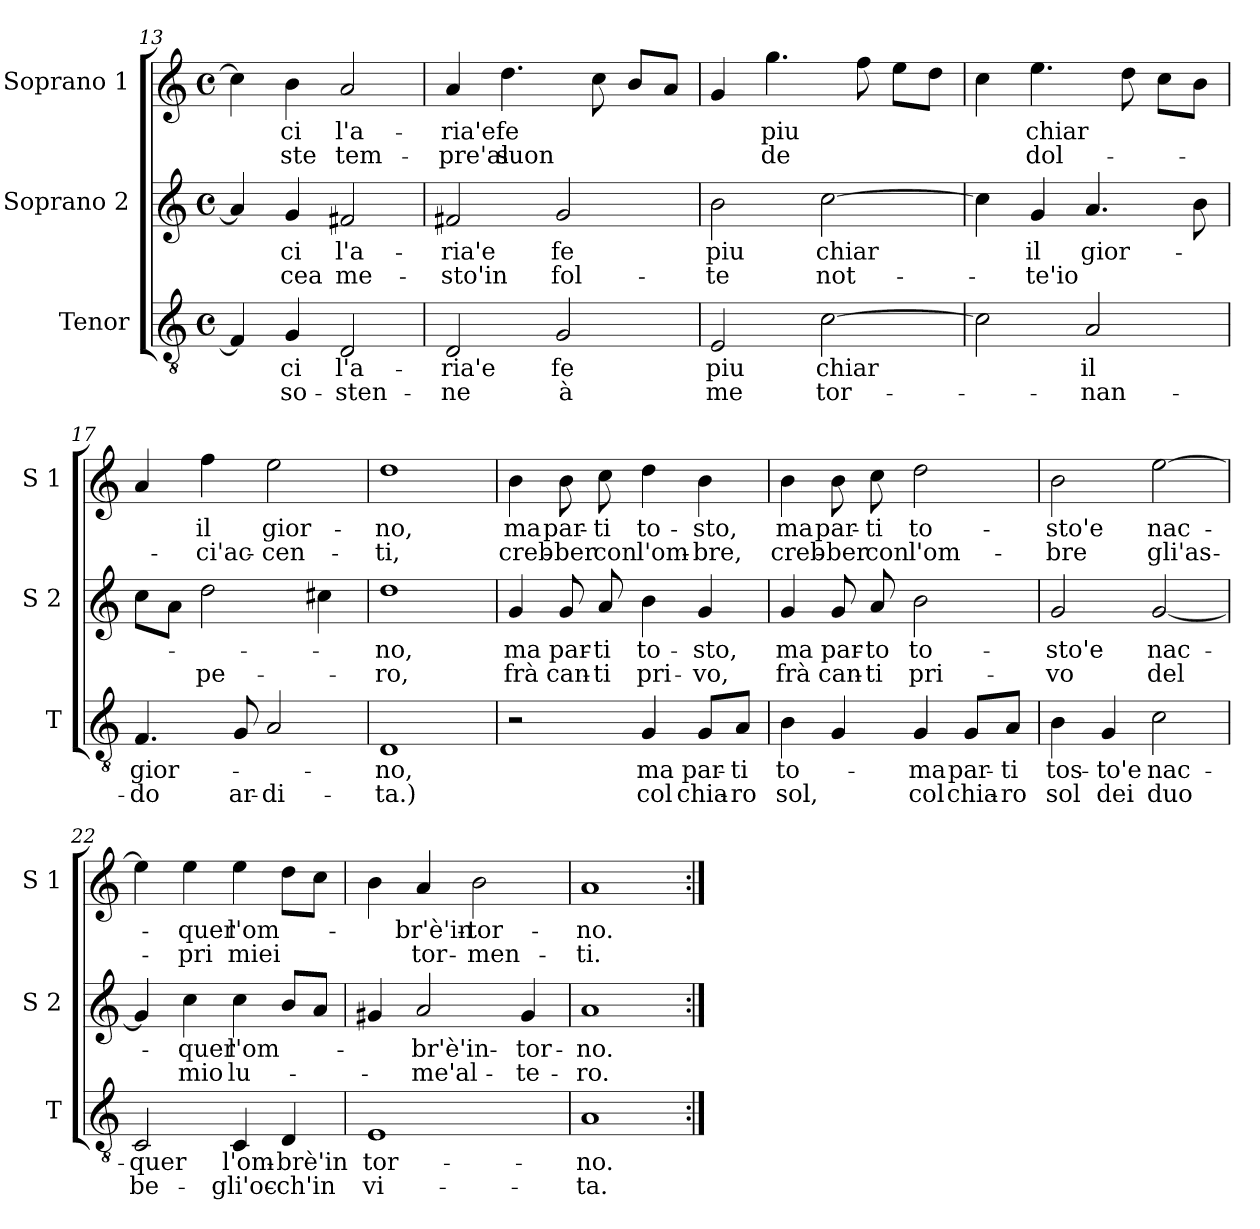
**kern	**text	**text	**kern	**text	**text	**kern	**text	**text
*part3	*part3	*part3	*part2	*part2	*part2	*part1	*part1	*part1
*staff3	*staff3	*staff3	*staff2	*staff2	*staff2	*staff1	*staff1	*staff1
*I"Tenor	*	*	*I"Soprano 2	*	*	*I"Soprano 1	*	*
*I'T	*	*	*I'S 2	*	*	*I'S 1	*	*
*clefGv2	*	*	*clefG2	*	*	*clefG2	*	*
*k[]	*	*	*k[]	*	*	*k[]	*	*
*C:	*	*	*C:	*	*	*C:	*	*
*M4/4	*	*	*M4/4	*	*	*M4/4	*	*
*met(c)	*	*	*met(c)	*	*	*met(c)	*	*
=13	=13	=13	=13	=13	=13	=13	=13	=13
4F/]	.	.	4a/]	.	.	4cc\]	.	.
!	!LO:LY:b	!LO:LY:b	!	!LO:LY:b	!LO:LY:b	!	!LO:LY:b	!LO:LY:b
4G/	-ci	so-	4g/	-ci	-cea	4b\	-ci	-ste
!	!LO:LY:b	!LO:LY:b	!	!LO:LY:b	!LO:LY:b	!	!LO:LY:b	!LO:LY:b
2D/	l'a-	-sten-	2f#X/	l'a-	me-	2a/	l'a-	tem-
=14	=14	=14	=14	=14	=14	=14	=14	=14
!	!LO:LY:b	!LO:LY:b	!	!LO:LY:b	!LO:LY:b	!	!LO:LY:b	!LO:LY:b
2D/	-ria'e	-ne	2f#X/	-ria'e	-sto'in	4a/	-ria'e	-pre'al
!	!	!	!	!	!	!	!LO:LY:b	!LO:LY:b
.	.	.	.	.	.	4.dd\	fe	suon
!	!LO:LY:b	!LO:LY:b	!	!LO:LY:b	!LO:LY:b	!	!	!
2G/	fe	à	2g/	fe	fol-	.	.	.
.	.	.	.	.	.	8cc\	.	.
.	.	.	.	.	.	8b/L	.	.
.	.	.	.	.	.	8a/J	.	.
=15	=15	=15	=15	=15	=15	=15	=15	=15
!	!LO:LY:b	!LO:LY:b	!	!LO:LY:b	!LO:LY:b	!	!	!
2E/	piu	me	2b\	piu	-te	4g/	.	.
!	!	!	!	!	!	!	!LO:LY:b	!LO:LY:b
.	.	.	.	.	.	4.gg\	piu	de
!	!LO:LY:b	!LO:LY:b	!	!LO:LY:b	!LO:LY:b	!	!	!
[2c\	chiar	tor-	[2cc\	chiar	not-	.	.	.
.	.	.	.	.	.	8ff\	.	.
.	.	.	.	.	.	8ee\L	.	.
.	.	.	.	.	.	8dd\J	.	.
!!LO:LB:g=z
=16	=16	=16	=16	=16	=16	=16	=16	=16
2c\]	.	.	4cc\]	.	.	4cc\	.	.
!	!	!	!	!LO:LY:b	!LO:LY:b	!	!LO:LY:b	!LO:LY:b
.	.	.	4g/	il	-te'io	4.ee\	chiar	dol-
!	!LO:LY:b	!LO:LY:b	!	!LO:LY:b	!	!	!	!
2A/	il	-nan-	4.a/	gior-	.	.	.	.
.	.	.	.	.	.	8dd\	.	.
.	.	.	.	.	.	8cc\L	.	.
.	.	.	8b\	.	.	8b\J	.	.
=17	=17	=17	=17	=17	=17	=17	=17	=17
!	!LO:LY:b	!LO:LY:b	!	!	!	!	!	!
4.F/	gior-	-do	8cc\L	.	.	4a/	.	.
.	.	.	8a\J	.	.	.	.	.
!	!	!	!	!	!LO:LY:b	!	!LO:LY:b	!LO:LY:b
.	.	.	2dd\	.	pe-	4ff\	il	-ci'ac-
!	!	!LO:LY:b	!	!	!	!	!	!
8G/	.	ar-	.	.	.	.	.	.
!	!	!LO:LY:b	!	!	!	!	!LO:LY:b	!LO:LY:b
2A/	.	-di-	.	.	.	2ee\	gior-	-cen-
.	.	.	4cc#X\	.	.	.	.	.
=18	=18	=18	=18	=18	=18	=18	=18	=18
!	!LO:LY:b	!LO:LY:b	!	!LO:LY:b	!LO:LY:b	!	!LO:LY:b	!LO:LY:b
1D	-no,	-ta.)	1dd	-no,	-ro,	1dd	-no,	-ti,
=19	=19	=19	=19	=19	=19	=19	=19	=19
!	!	!	!	!LO:LY:b	!LO:LY:b	!	!LO:LY:b	!LO:LY:b
2r	.	.	4g/	ma	frà	4b\	ma	creb-
!	!	!	!	!LO:LY:b	!LO:LY:b	!	!LO:LY:b	!LO:LY:b
.	.	.	8g/	par-	can-	8b\	par-	-ber
!	!	!	!	!LO:LY:b	!LO:LY:b	!	!LO:LY:b	!LO:LY:b
.	.	.	8a/	-ti	-ti	8cc\	-ti	con
!	!LO:LY:b	!LO:LY:b	!	!LO:LY:b	!LO:LY:b	!	!LO:LY:b	!LO:LY:b
4G/	ma	col	4b\	to-	pri-	4dd\	to-	l'om-
!	!LO:LY:b	!LO:LY:b	!	!LO:LY:b	!LO:LY:b	!	!LO:LY:b	!LO:LY:b
8G/L	par-	chia-	4g/	-sto,	-vo,	4b\	-sto,	-bre,
!	!LO:LY:b	!LO:LY:b	!	!	!	!	!	!
8A/J	-ti	-ro	.	.	.	.	.	.
=20	=20	=20	=20	=20	=20	=20	=20	=20
!	!LO:LY:b	!LO:LY:b	!	!LO:LY:b	!LO:LY:b	!	!LO:LY:b	!LO:LY:b
4B\	to-	sol,	4g/	ma	frà	4b\	ma	creb-
!	!	!	!	!LO:LY:b	!LO:LY:b	!	!LO:LY:b	!LO:LY:b
4G/	.	.	8g/	par-	can-	8b\	par-	-ber
!	!	!	!	!LO:LY:b	!LO:LY:b	!	!LO:LY:b	!LO:LY:b
.	.	.	8a/	-to	-ti	8cc\	-ti	con
!	!LO:LY:b	!LO:LY:b	!	!LO:LY:b	!LO:LY:b	!	!LO:LY:b	!LO:LY:b
4G/	ma	col	2b\	to-	pri-	2dd\	to-	l'om-
!	!LO:LY:b	!LO:LY:b	!	!	!	!	!	!
8G/L	par-	chia-	.	.	.	.	.	.
!	!LO:LY:b	!LO:LY:b	!	!	!	!	!	!
8A/J	-ti	-ro	.	.	.	.	.	.
!!LO:LB:g=z
=21	=21	=21	=21	=21	=21	=21	=21	=21
!	!LO:LY:b	!LO:LY:b	!	!LO:LY:b	!LO:LY:b	!	!LO:LY:b	!LO:LY:b
4B\	tos-	sol	2g/	-sto'e	-vo	2b\	-sto'e	-bre
!	!LO:LY:b	!LO:LY:b	!	!	!	!	!	!
4G/	-to'e	dei	.	.	.	.	.	.
!	!LO:LY:b	!LO:LY:b	!	!LO:LY:b	!LO:LY:b	!	!LO:LY:b	!LO:LY:b
2c\	nac-	duo	[2g/	nac-	del	[2ee\	nac-	gli'as-
=22	=22	=22	=22	=22	=22	=22	=22	=22
!	!LO:LY:b	!LO:LY:b	!	!	!	!	!	!
2C/	-quer	be-	4g/]	.	.	4ee\]	.	.
!	!	!	!	!LO:LY:b	!LO:LY:b	!	!LO:LY:b	!LO:LY:b
.	.	.	4cc\	-quer	mio	4ee\	-quer	-pri
!	!LO:LY:b	!LO:LY:b	!	!LO:LY:b	!LO:LY:b	!	!LO:LY:b	!LO:LY:b
4C/	l'om-	-gli'oc-	4cc\	l'om-	lu-	4ee\	l'om-	miei
!	!LO:LY:b	!LO:LY:b	!	!	!	!	!	!
4D/	-brè'in	-ch'in	8b/L	.	.	8dd\L	.	.
.	.	.	8a/J	.	.	8cc\J	.	.
=23	=23	=23	=23	=23	=23	=23	=23	=23
!	!LO:LY:b	!LO:LY:b	!	!	!	!	!	!
1E	tor-	vi-	4g#X/	.	.	4b\	.	.
!	!	!	!	!LO:LY:b	!LO:LY:b	!	!LO:LY:b	!LO:LY:b
.	.	.	2a/	-br'è'in-	-me'al-	4a/	-br'è'in-	tor-
!	!	!	!	!	!	!	!LO:LY:b	!LO:LY:b
.	.	.	.	.	.	2b\	-tor-	-men-
!	!	!	!	!LO:LY:b	!LO:LY:b	!	!	!
.	.	.	4g#/	-tor-	-te-	.	.	.
=24	=24	=24	=24	=24	=24	=24	=24	=24
!	!LO:LY:b	!LO:LY:b	!	!LO:LY:b	!LO:LY:b	!	!LO:LY:b	!LO:LY:b
1A	-no.	-ta.	1a	-no.	-ro.	1a	-no.	-ti.
=:|!	=:|!	=:|!	=:|!	=:|!	=:|!	=:|!	=:|!	=:|!
*-	*-	*-	*-	*-	*-	*-	*-	*-
